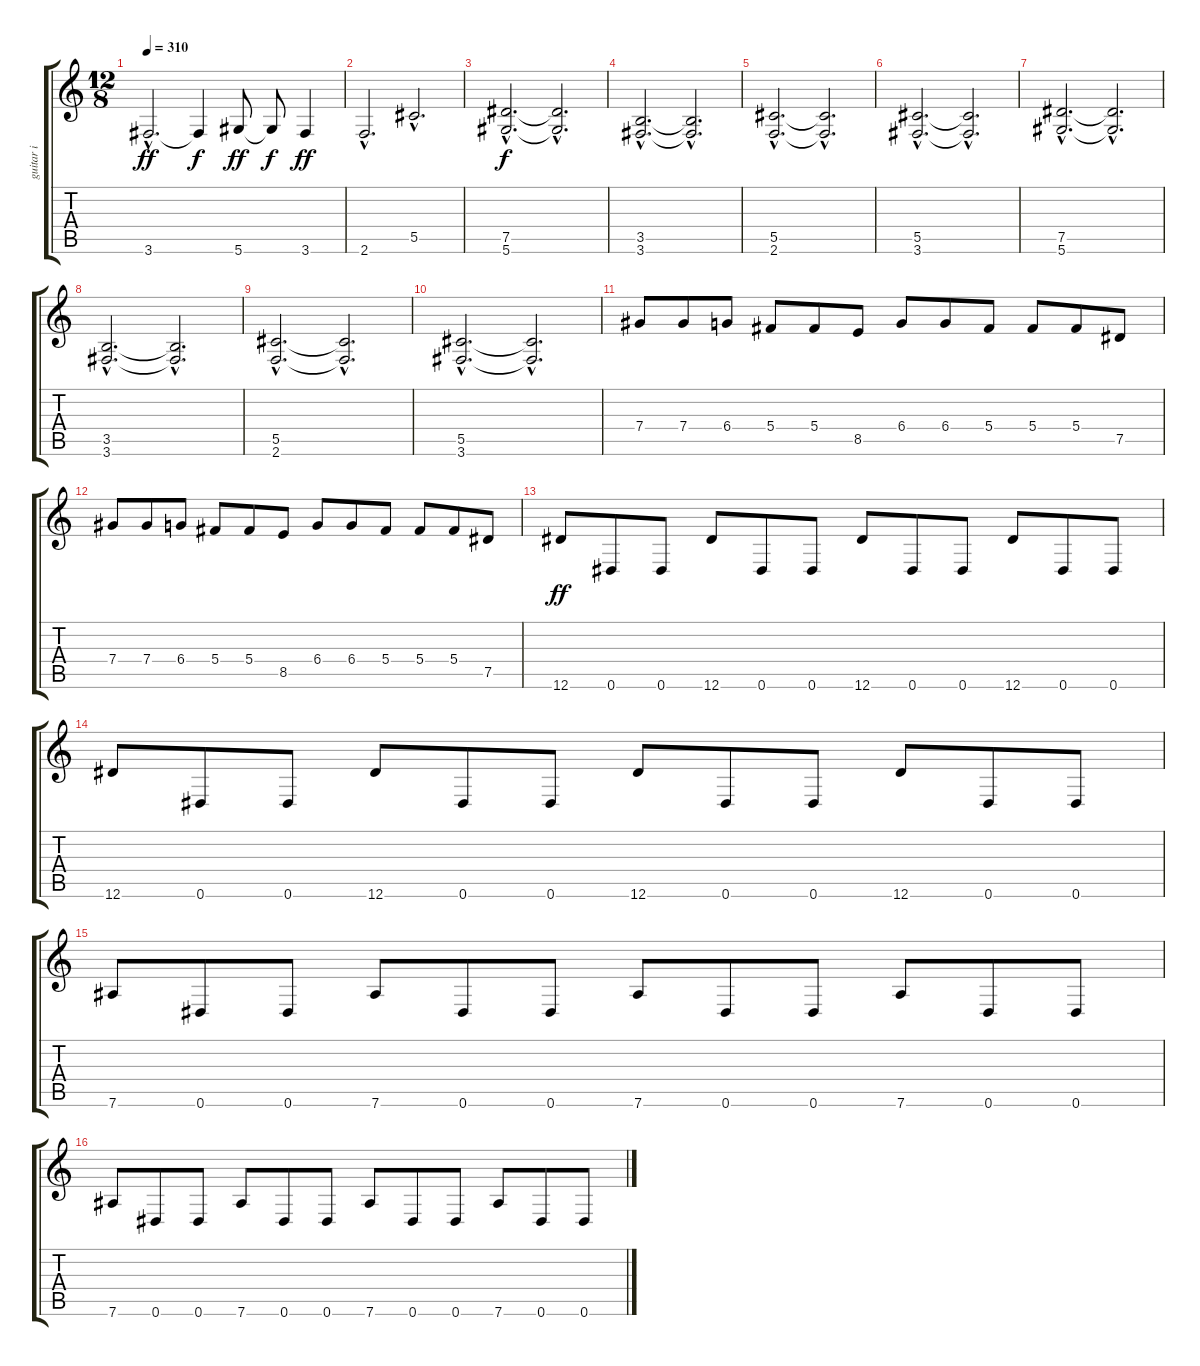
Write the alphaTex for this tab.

\track ("guitar i" "guitar i") {instrument overdrivenguitar}
\staff {score tabs}
\tuning (Eb4 Bb3 Gb3 Db3 Ab2 Eb2) {hide}
\ts (12 8)
\tempo 310
\clef g2
\ks c
3.6{hac}.2{d dy ff} 3.6{t}.4{dy f} 5.6.8{dy ff} 5.6{t}.8{dy f} 3.6.4{dy ff} |
2.6{hac}.2{d} 5.5{hac}.2{d} |
(7.5{hac} 5.6{hac}).2{d dy f} (7.5{hac t} 5.6{hac t}).2{d} |
(3.5{hac} 3.6{hac}).2{d} (3.5{hac t} 3.6{hac t}).2{d} |
(5.5{hac} 2.6{hac}).2{d} (5.5{hac t} 2.6{hac t}).2{d} |
(5.5{hac} 3.6{hac}).2{d} (5.5{hac t} 3.6{hac t}).2{d} |
(7.5{hac} 5.6{hac}).2{d} (7.5{hac t} 5.6{hac t}).2{d} |
(3.5{hac} 3.6{hac}).2{d} (3.5{hac t} 3.6{hac t}).2{d} |
(5.5{hac} 2.6{hac}).2{d} (5.5{hac t} 2.6{hac t}).2{d} |
(5.5{hac} 3.6{hac}).2{d} (5.5{hac t} 3.6{hac t}).2{d} |
7.4.8 7.4.8 6.4.8 5.4.8 5.4.8 8.5.8 6.4.8 6.4.8 5.4.8 5.4.8 5.4.8 7.5.8 |
7.4.8 7.4.8 6.4.8 5.4.8 5.4.8 8.5.8 6.4.8 6.4.8 5.4.8 5.4.8 5.4.8 7.5.8 |
12.6.8{dy ff} 0.6.8 0.6.8 12.6.8 0.6.8 0.6.8 12.6.8 0.6.8 0.6.8 12.6.8 0.6.8 0.6.8 |
12.6.8 0.6.8 0.6.8 12.6.8 0.6.8 0.6.8 12.6.8 0.6.8 0.6.8 12.6.8 0.6.8 0.6.8 |
7.6.8 0.6.8 0.6.8 7.6.8 0.6.8 0.6.8 7.6.8 0.6.8 0.6.8 7.6.8 0.6.8 0.6.8 |
7.6.8 0.6.8 0.6.8 7.6.8 0.6.8 0.6.8 7.6.8 0.6.8 0.6.8 7.6.8 0.6.8 0.6.8
